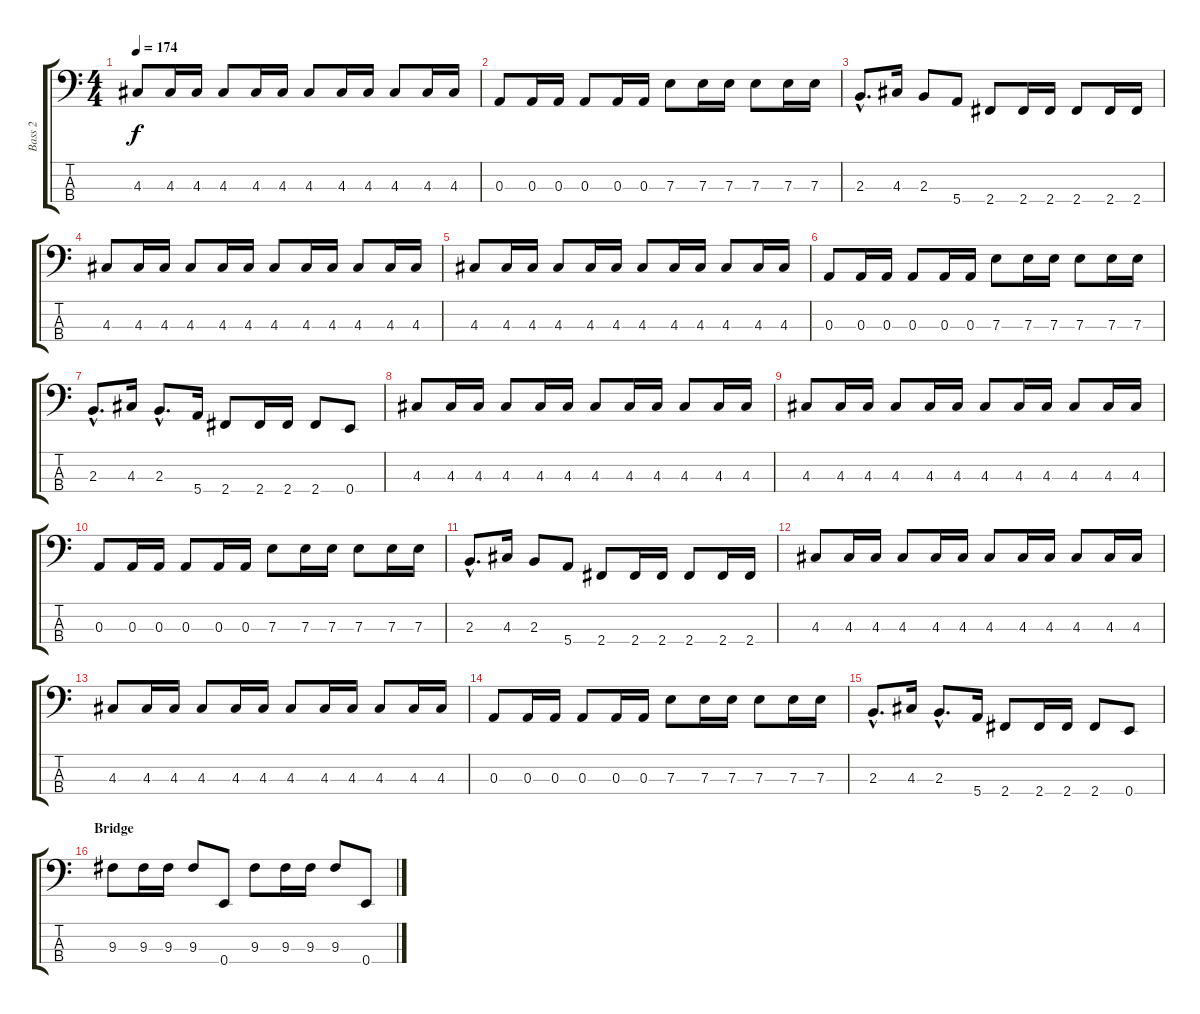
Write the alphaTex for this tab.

\track ("Bass 2" "Bass 2") {instrument electricbassfinger}
\staff {score tabs}
\tuning (G2 D2 A1 E1) {hide}
\ts (4 4)
\tempo 174
\clef f4
\ks c
4.3.8{dy f} 4.3.16 4.3.16 4.3.8 4.3.16 4.3.16 4.3.8 4.3.16 4.3.16 4.3.8 4.3.16 4.3.16 |
0.3.8 0.3.16 0.3.16 0.3.8 0.3.16 0.3.16 7.3.8 7.3.16 7.3.16 7.3.8 7.3.16 7.3.16 |
2.3{hac}.8{d} 4.3.16 2.3.8 5.4.8 2.4.8 2.4.16 2.4.16 2.4.8 2.4.16 2.4.16 |
4.3.8 4.3.16 4.3.16 4.3.8 4.3.16 4.3.16 4.3.8 4.3.16 4.3.16 4.3.8 4.3.16 4.3.16 |
4.3.8 4.3.16 4.3.16 4.3.8 4.3.16 4.3.16 4.3.8 4.3.16 4.3.16 4.3.8 4.3.16 4.3.16 |
0.3.8 0.3.16 0.3.16 0.3.8 0.3.16 0.3.16 7.3.8 7.3.16 7.3.16 7.3.8 7.3.16 7.3.16 |
2.3{hac}.8{d} 4.3.16 2.3{hac}.8{d} 5.4.16 2.4.8 2.4.16 2.4.16 2.4.8 0.4.8 |
4.3.8 4.3.16 4.3.16 4.3.8 4.3.16 4.3.16 4.3.8 4.3.16 4.3.16 4.3.8 4.3.16 4.3.16 |
4.3.8 4.3.16 4.3.16 4.3.8 4.3.16 4.3.16 4.3.8 4.3.16 4.3.16 4.3.8 4.3.16 4.3.16 |
0.3.8 0.3.16 0.3.16 0.3.8 0.3.16 0.3.16 7.3.8 7.3.16 7.3.16 7.3.8 7.3.16 7.3.16 |
2.3{hac}.8{d} 4.3.16 2.3.8 5.4.8 2.4.8 2.4.16 2.4.16 2.4.8 2.4.16 2.4.16 |
4.3.8 4.3.16 4.3.16 4.3.8 4.3.16 4.3.16 4.3.8 4.3.16 4.3.16 4.3.8 4.3.16 4.3.16 |
4.3.8 4.3.16 4.3.16 4.3.8 4.3.16 4.3.16 4.3.8 4.3.16 4.3.16 4.3.8 4.3.16 4.3.16 |
0.3.8 0.3.16 0.3.16 0.3.8 0.3.16 0.3.16 7.3.8 7.3.16 7.3.16 7.3.8 7.3.16 7.3.16 |
2.3{hac}.8{d} 4.3.16 2.3{hac}.8{d} 5.4.16 2.4.8 2.4.16 2.4.16 2.4.8 0.4.8 |
\section ("" "Bridge")
9.3.8 9.3.16 9.3.16 9.3.8 0.4.8 9.3.8 9.3.16 9.3.16 9.3.8 0.4.8
